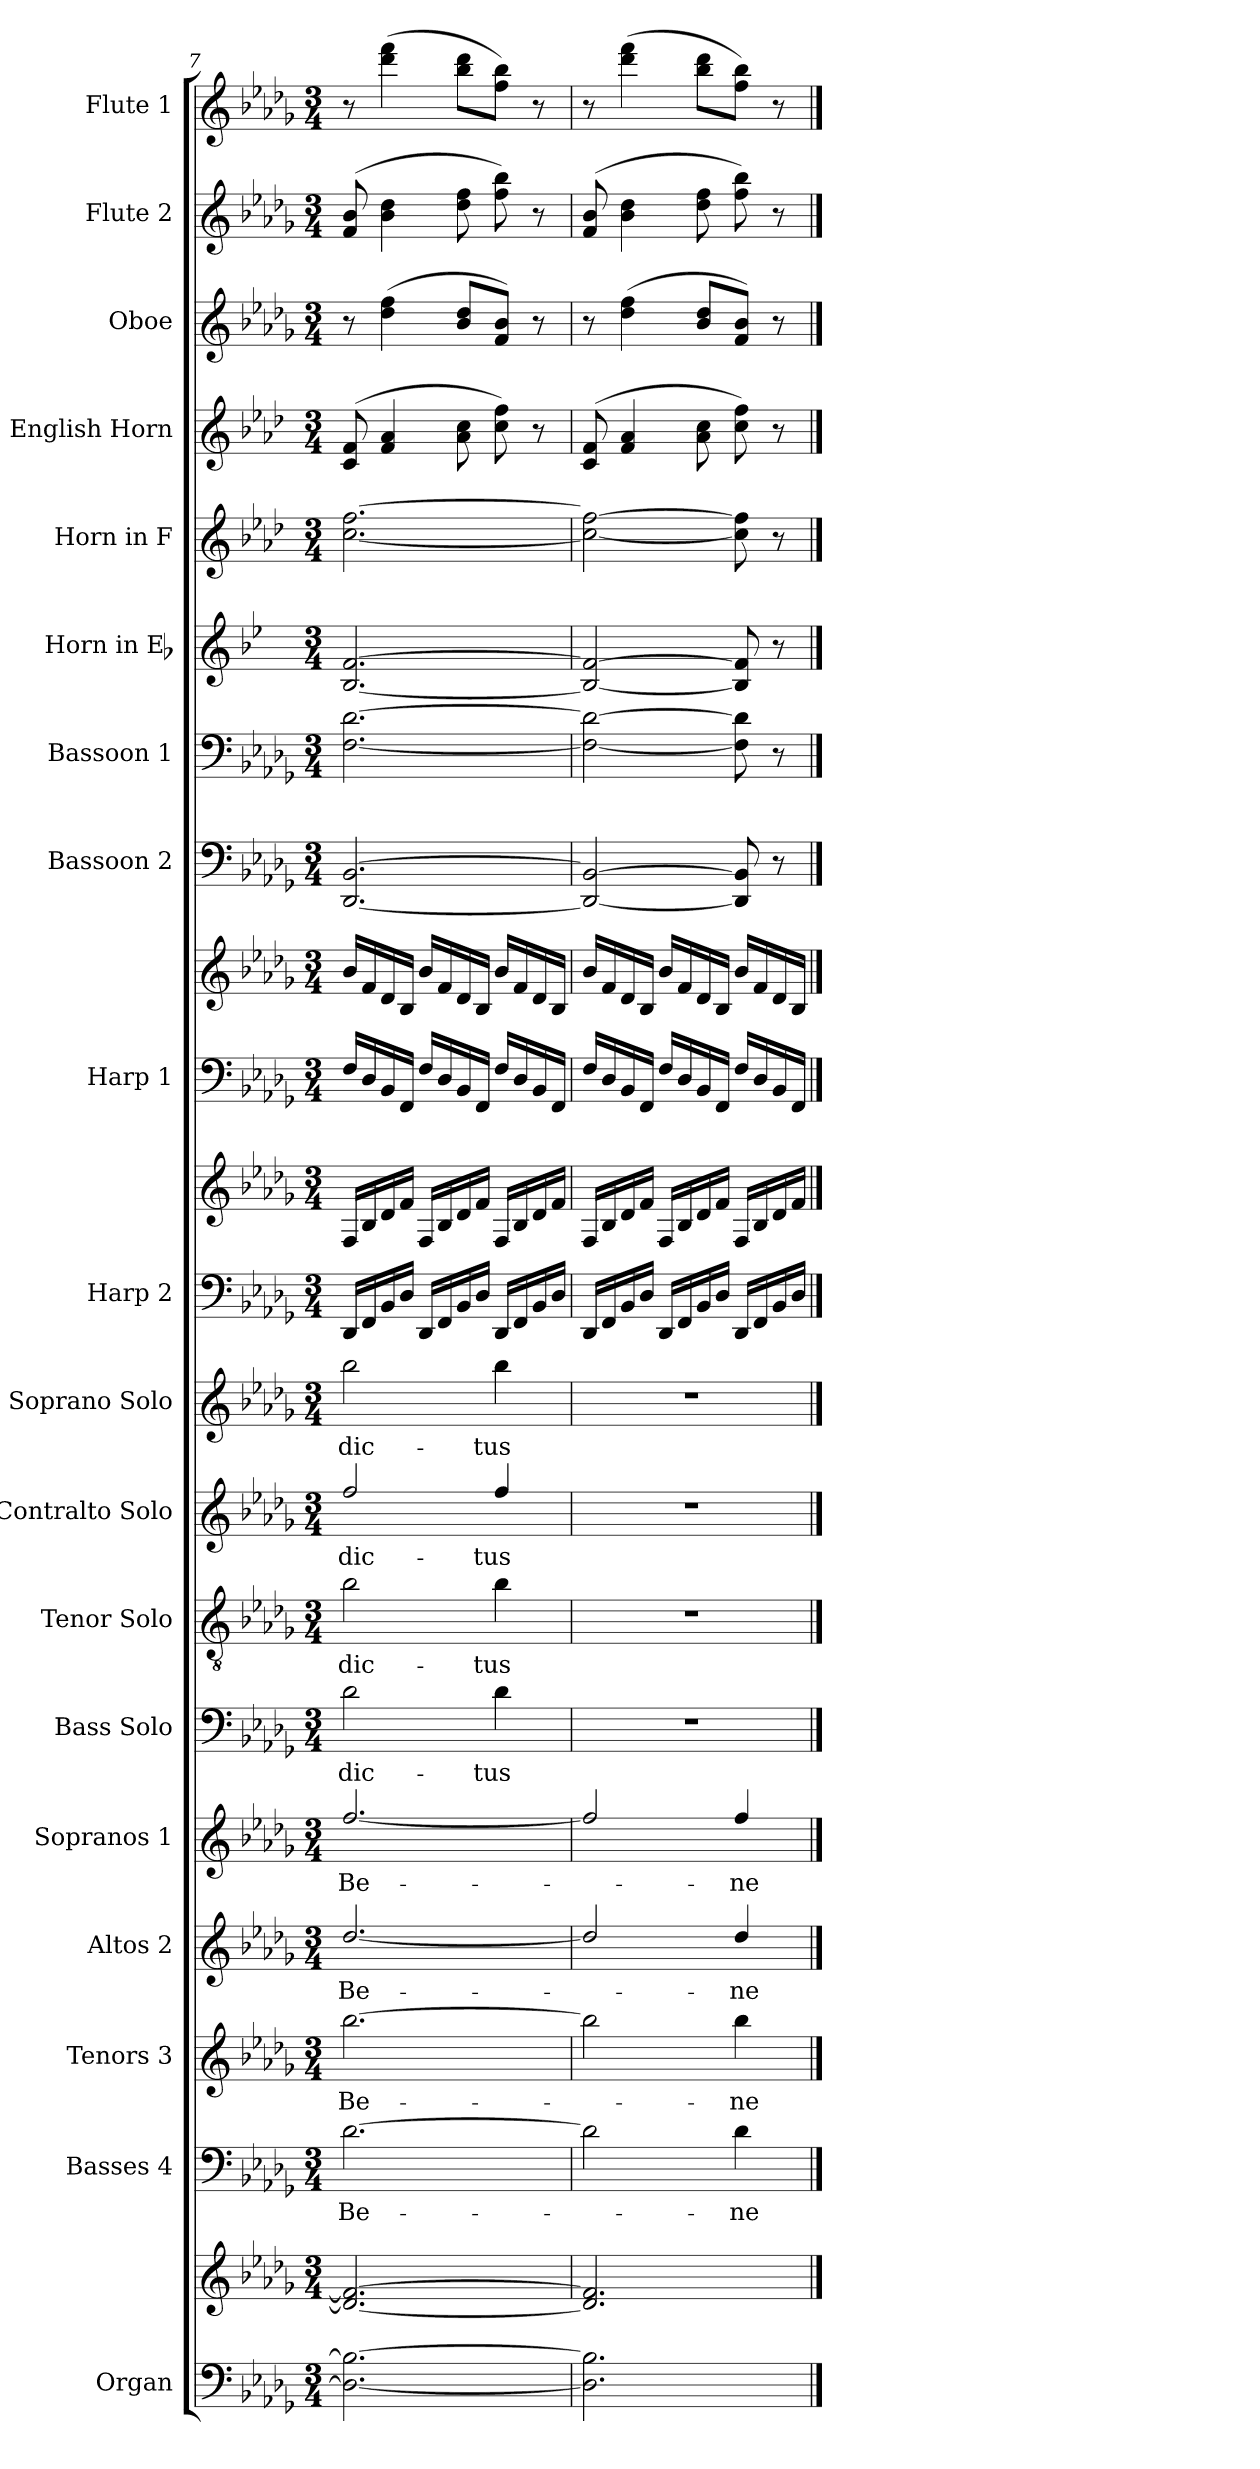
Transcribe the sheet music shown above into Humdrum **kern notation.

**kern	**kern	**kern	**text	**kern	**text	**kern	**text	**kern	**text	**kern	**text	**kern	**text	**kern	**text	**kern	**text	**kern	**kern	**kern	**kern	**kern	**kern	**kern	**kern	**kern	**kern	**kern	**kern
*part19	*part19	*part18	*part18	*part17	*part17	*part16	*part16	*part15	*part15	*part14	*part14	*part13	*part13	*part12	*part12	*part11	*part11	*part10	*part10	*part9	*part9	*part8	*part7	*part6	*part5	*part4	*part3	*part2	*part1
*staff22	*staff21	*staff20	*staff20	*staff19	*staff19	*staff18	*staff18	*staff17	*staff17	*staff16	*staff16	*staff15	*staff15	*staff14	*staff14	*staff13	*staff13	*staff12	*staff11	*staff10	*staff9	*staff8	*staff7	*staff6	*staff5	*staff4	*staff3	*staff2	*staff1
*I"Organ	*	*I"Basses 4	*	*I"Tenors 3	*	*I"Altos 2	*	*I"Sopranos 1	*	*I"Bass Solo	*	*I"Tenor Solo	*	*I"Contralto Solo	*	*I"Soprano Solo	*	*I"Harp 2	*	*I"Harp 1	*	*I"Bassoon 2	*I"Bassoon 1	*I"Horn in Eb	*I"Horn in F	*I"English Horn	*I"Oboe	*I"Flute 2	*I"Flute 1
*I'Org.	*	*	*	*	*	*	*	*	*	*I'B	*	*I'T	*	*I'CAlt.	*	*I'S	*	*I'Hp. 2	*	*I'Hp. 1	*	*I'Bsn. 2	*I'Bsn. 1	*I'Hn.	*I'Hn.	*I'E. Hn.	*I'Ob.	*I'Fl. 2	*I'Fl. 1
*clefF4	*clefG2	*clefF4	*	*clefG2	*	*clefG2	*	*clefG2	*	*clefF4	*	*clefGv2	*	*clefG2	*	*clefG2	*	*clefF4	*clefG2	*clefF4	*clefG2	*clefF4	*clefF4	*clefG2	*clefG2	*clefG2	*clefG2	*clefG2	*clefG2
*	*	*ITrd7c12	*	*ITrd7c12	*	*ITrd7c12	*	*ITrd7c12	*	*ITrd7c12	*	*ITrd7c12	*	*ITrd7c12	*	*ITrd7c12	*	*	*	*	*	*	*	*ITrd5c9	*ITrd4c7	*ITrd4c7	*	*	*
*k[b-e-a-d-g-]	*k[b-e-a-d-g-]	*k[b-e-a-d-g-]	*	*k[b-e-a-d-g-]	*	*k[b-e-a-d-g-]	*	*k[b-e-a-d-g-]	*	*k[b-e-a-d-g-]	*	*k[b-e-a-d-g-]	*	*k[b-e-a-d-g-]	*	*k[b-e-a-d-g-]	*	*k[b-e-a-d-g-]	*k[b-e-a-d-g-]	*k[b-e-a-d-g-]	*k[b-e-a-d-g-]	*k[b-e-a-d-g-]	*k[b-e-a-d-g-]	*k[b-e-a-d-g-]	*k[b-e-a-d-g-]	*k[b-e-a-d-g-]	*k[b-e-a-d-g-]	*k[b-e-a-d-g-]	*k[b-e-a-d-g-]
*D-:	*D-:	*D-:	*	*D-:	*	*D-:	*	*D-:	*	*D-:	*	*D-:	*	*D-:	*	*D-:	*	*D-:	*D-:	*D-:	*D-:	*D-:	*D-:	*D-:	*D-:	*D-:	*D-:	*D-:	*D-:
*M3/4	*M3/4	*M3/4	*	*M3/4	*	*M3/4	*	*M3/4	*	*M3/4	*	*M3/4	*	*M3/4	*	*M3/4	*	*M3/4	*M3/4	*M3/4	*M3/4	*M3/4	*M3/4	*M3/4	*M3/4	*M3/4	*M3/4	*M3/4	*M3/4
=7	=7	=7	=7	=7	=7	=7	=7	=7	=7	=7	=7	=7	=7	=7	=7	=7	=7	=7	=7	=7	=7	=7	=7	=7	=7	=7	=7	=7	=7
!	!	!	!LO:LY:b	!	!LO:LY:b	!	!LO:LY:b	!	!LO:LY:b	!	!LO:LY:b	!	!LO:LY:b	!	!LO:LY:b	!	!LO:LY:b	!	!	!	!	!	!	!	!	!	!	!	!
2.D-\_ 2.B-\_	2.d-/_ 2.f/_	[2.D-\	Be-	[2.b-\	Be-	[2.d-/	Be-	[2.f/	Be-	2D-\	-dic-	2B-\	-dic-	2f/	-dic-	2b-\	-dic-	16DD-/LL	16F/LL	16F/LL	16b-/LL	[2.DD-/ [2.BB-/	[2.F\ [2.d-\	[2.D-/ [2.A-/	[2.f\ [2.b-\	(8F/ 8B-/	8r	(8f/ 8b-/	8r
.	.	.	.	.	.	.	.	.	.	.	.	.	.	.	.	.	.	16FF/	16B-/	16D-/	16f/	.	.	.	.	.	.	.	.
.	.	.	.	.	.	.	.	.	.	.	.	.	.	.	.	.	.	16BB-/	16d-/	16BB-/	16d-/	.	.	.	.	4B-/ 4d-/	(>4dd-\ 4ff\	4b-\ 4dd-\	(>4ddd-\ 4fff\
.	.	.	.	.	.	.	.	.	.	.	.	.	.	.	.	.	.	16D-/JJ	16f/JJ	16FF/JJ	16B-/JJ	.	.	.	.	.	.	.	.
.	.	.	.	.	.	.	.	.	.	.	.	.	.	.	.	.	.	16DD-/LL	16F/LL	16F/LL	16b-/LL	.	.	.	.	.	.	.	.
.	.	.	.	.	.	.	.	.	.	.	.	.	.	.	.	.	.	16FF/	16B-/	16D-/	16f/	.	.	.	.	.	.	.	.
.	.	.	.	.	.	.	.	.	.	.	.	.	.	.	.	.	.	16BB-/	16d-/	16BB-/	16d-/	.	.	.	.	8d-\ 8f\	8b-/ 8dd-/L	8dd-\ 8ff\	8bb-\ 8ddd-\L
.	.	.	.	.	.	.	.	.	.	.	.	.	.	.	.	.	.	16D-/JJ	16f/JJ	16FF/JJ	16B-/JJ	.	.	.	.	.	.	.	.
!	!	!	!	!	!	!	!	!	!	!	!LO:LY:b	!	!LO:LY:b	!	!LO:LY:b	!	!LO:LY:b	!	!	!	!	!	!	!	!	!	!	!	!
.	.	.	.	.	.	.	.	.	.	4D-\	-tus	4B-\	-tus	4f/	-tus	4b-\	-tus	16DD-/LL	16F/LL	16F/LL	16b-/LL	.	.	.	.	8f\ 8b-\)	8f/ 8b-/J)	8ff\ 8bb-\)	8ff\ 8bb-\J)
.	.	.	.	.	.	.	.	.	.	.	.	.	.	.	.	.	.	16FF/	16B-/	16D-/	16f/	.	.	.	.	.	.	.	.
.	.	.	.	.	.	.	.	.	.	.	.	.	.	.	.	.	.	16BB-/	16d-/	16BB-/	16d-/	.	.	.	.	8r	8r	8r	8r
.	.	.	.	.	.	.	.	.	.	.	.	.	.	.	.	.	.	16D-/JJ	16f/JJ	16FF/JJ	16B-/JJ	.	.	.	.	.	.	.	.
=8	=8	=8	=8	=8	=8	=8	=8	=8	=8	=8	=8	=8	=8	=8	=8	=8	=8	=8	=8	=8	=8	=8	=8	=8	=8	=8	=8	=8	=8
2.D-\] 2.B-\]	2.d-/] 2.f/]	2D-\]	.	2b-\]	.	2d-/]	.	2f/]	.	2.r	.	2.r	.	2.r	.	2.r	.	16DD-/LL	16F/LL	16F/LL	16b-/LL	2DD-/_ 2BB-/_	2F\_ 2d-\_	2D-/_ 2A-/_	2f\_ 2b-\_	(8F/ 8B-/	8r	(8f/ 8b-/	8r
.	.	.	.	.	.	.	.	.	.	.	.	.	.	.	.	.	.	16FF/	16B-/	16D-/	16f/	.	.	.	.	.	.	.	.
.	.	.	.	.	.	.	.	.	.	.	.	.	.	.	.	.	.	16BB-/	16d-/	16BB-/	16d-/	.	.	.	.	4B-/ 4d-/	(>4dd-\ 4ff\	4b-\ 4dd-\	(>4ddd-\ 4fff\
.	.	.	.	.	.	.	.	.	.	.	.	.	.	.	.	.	.	16D-/JJ	16f/JJ	16FF/JJ	16B-/JJ	.	.	.	.	.	.	.	.
.	.	.	.	.	.	.	.	.	.	.	.	.	.	.	.	.	.	16DD-/LL	16F/LL	16F/LL	16b-/LL	.	.	.	.	.	.	.	.
.	.	.	.	.	.	.	.	.	.	.	.	.	.	.	.	.	.	16FF/	16B-/	16D-/	16f/	.	.	.	.	.	.	.	.
.	.	.	.	.	.	.	.	.	.	.	.	.	.	.	.	.	.	16BB-/	16d-/	16BB-/	16d-/	.	.	.	.	8d-\ 8f\	8b-/ 8dd-/L	8dd-\ 8ff\	8bb-\ 8ddd-\L
.	.	.	.	.	.	.	.	.	.	.	.	.	.	.	.	.	.	16D-/JJ	16f/JJ	16FF/JJ	16B-/JJ	.	.	.	.	.	.	.	.
!	!	!	!LO:LY:b	!	!LO:LY:b	!	!LO:LY:b	!	!LO:LY:b	!	!	!	!	!	!	!	!	!	!	!	!	!	!	!	!	!	!	!	!
.	.	4D-\	-ne-	4b-\	-ne-	4d-/	-ne-	4f/	-ne-	.	.	.	.	.	.	.	.	16DD-/LL	16F/LL	16F/LL	16b-/LL	8DD-/] 8BB-/]	8F\] 8d-\]	8D-/] 8A-/]	8f\] 8b-\]	8f\ 8b-\)	8f/ 8b-/J)	8ff\ 8bb-\)	8ff\ 8bb-\J)
.	.	.	.	.	.	.	.	.	.	.	.	.	.	.	.	.	.	16FF/	16B-/	16D-/	16f/	.	.	.	.	.	.	.	.
.	.	.	.	.	.	.	.	.	.	.	.	.	.	.	.	.	.	16BB-/	16d-/	16BB-/	16d-/	8r	8r	8r	8r	8r	8r	8r	8r
.	.	.	.	.	.	.	.	.	.	.	.	.	.	.	.	.	.	16D-/JJ	16f/JJ	16FF/JJ	16B-/JJ	.	.	.	.	.	.	.	.
==	==	==	==	==	==	==	==	==	==	==	==	==	==	==	==	==	==	==	==	==	==	==	==	==	==	==	==	==	==
*-	*-	*-	*-	*-	*-	*-	*-	*-	*-	*-	*-	*-	*-	*-	*-	*-	*-	*-	*-	*-	*-	*-	*-	*-	*-	*-	*-	*-	*-
